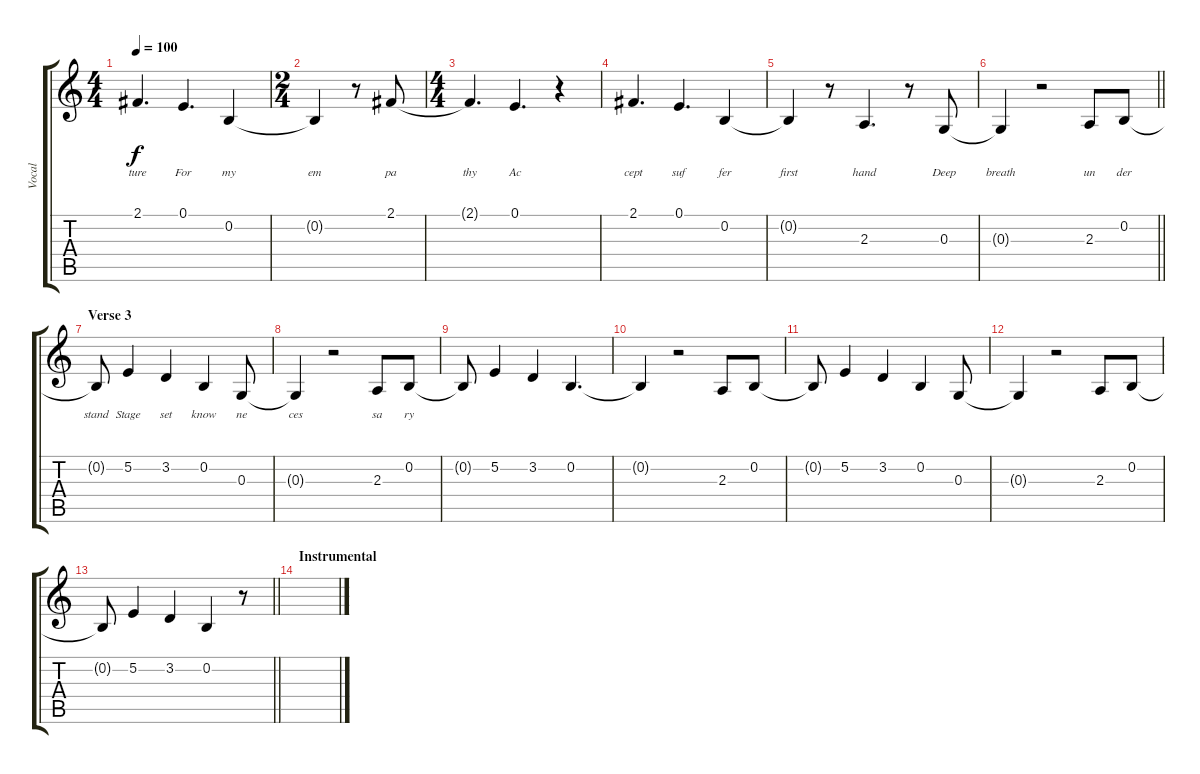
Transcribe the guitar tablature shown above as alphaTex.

\track ("Vocal" "Vocal") {instrument acousticgrandpiano}
\staff {score tabs}
\tuning (E4 B3 G3 D3 A2 E2) {hide}
\ts (4 4)
\tempo 100
\clef g2
\ks c
2.1.4{d lyrics (0 "ture") lyrics (1 "") lyrics (2 "") lyrics (3 "") lyrics (4 "") dy f} 0.1.4{d lyrics (0 "For") lyrics (1 "") lyrics (2 "") lyrics (3 "") lyrics (4 "")} 0.2.4{lyrics (0 "my") lyrics (1 "") lyrics (2 "") lyrics (3 "") lyrics (4 "")} |
\ts (2 4)
0.2{t}.4{lyrics (0 "em") lyrics (1 "") lyrics (2 "") lyrics (3 "") lyrics (4 "")} r.8 2.1.8{lyrics (0 "pa") lyrics (1 "") lyrics (2 "") lyrics (3 "") lyrics (4 "")} |
\ts (4 4)
2.1{t}.4{d lyrics (0 "thy") lyrics (1 "") lyrics (2 "") lyrics (3 "") lyrics (4 "")} 0.1.4{d lyrics (0 "Ac") lyrics (1 "") lyrics (2 "") lyrics (3 "") lyrics (4 "")} r.4 |
2.1.4{d lyrics (0 "cept") lyrics (1 "") lyrics (2 "") lyrics (3 "") lyrics (4 "")} 0.1.4{d lyrics (0 "suf") lyrics (1 "") lyrics (2 "") lyrics (3 "") lyrics (4 "")} 0.2.4{lyrics (0 "fer") lyrics (1 "") lyrics (2 "") lyrics (3 "") lyrics (4 "")} |
0.2{t}.4{lyrics (0 "first") lyrics (1 "") lyrics (2 "") lyrics (3 "") lyrics (4 "")} r.8 2.3.4{d lyrics (0 "hand") lyrics (1 "") lyrics (2 "") lyrics (3 "") lyrics (4 "")} r.8 0.3.8{lyrics (0 "Deep") lyrics (1 "") lyrics (2 "") lyrics (3 "") lyrics (4 "")} |
\barLineRight lightlight
0.3{t}.4{lyrics (0 "breath") lyrics (1 "") lyrics (2 "") lyrics (3 "") lyrics (4 "")} r.2 2.3.8{lyrics (0 "un") lyrics (1 "") lyrics (2 "") lyrics (3 "") lyrics (4 "")} 0.2.8{lyrics (0 "der") lyrics (1 "") lyrics (2 "") lyrics (3 "") lyrics (4 "")} |
\section ("" "Verse 3")
0.2{t}.8{lyrics (0 "stand") lyrics (1 "") lyrics (2 "") lyrics (3 "") lyrics (4 "")} 5.2.4{lyrics (0 "Stage") lyrics (1 "") lyrics (2 "") lyrics (3 "") lyrics (4 "")} 3.2.4{lyrics (0 "set") lyrics (1 "") lyrics (2 "") lyrics (3 "") lyrics (4 "")} 0.2.4{lyrics (0 "know") lyrics (1 "") lyrics (2 "") lyrics (3 "") lyrics (4 "")} 0.3.8{lyrics (0 "ne") lyrics (1 "") lyrics (2 "") lyrics (3 "") lyrics (4 "")} |
0.3{t}.4{lyrics (0 "ces") lyrics (1 "") lyrics (2 "") lyrics (3 "") lyrics (4 "")} r.2 2.3.8{lyrics (0 "sa") lyrics (1 "") lyrics (2 "") lyrics (3 "") lyrics (4 "")} 0.2.8{lyrics (0 "ry") lyrics (1 "") lyrics (2 "") lyrics (3 "") lyrics (4 "")} |
0.2{t}.8 5.2.4 3.2.4 0.2.4{d} |
0.2{t}.4 r.2 2.3.8 0.2.8 |
0.2{t}.8 5.2.4 3.2.4 0.2.4 0.3.8 |
0.3{t}.4 r.2 2.3.8 0.2.8 |
\barLineRight lightlight
0.2{t}.8 5.2.4 3.2.4 0.2.4 r.8 |
\section ("" "Instrumental")
